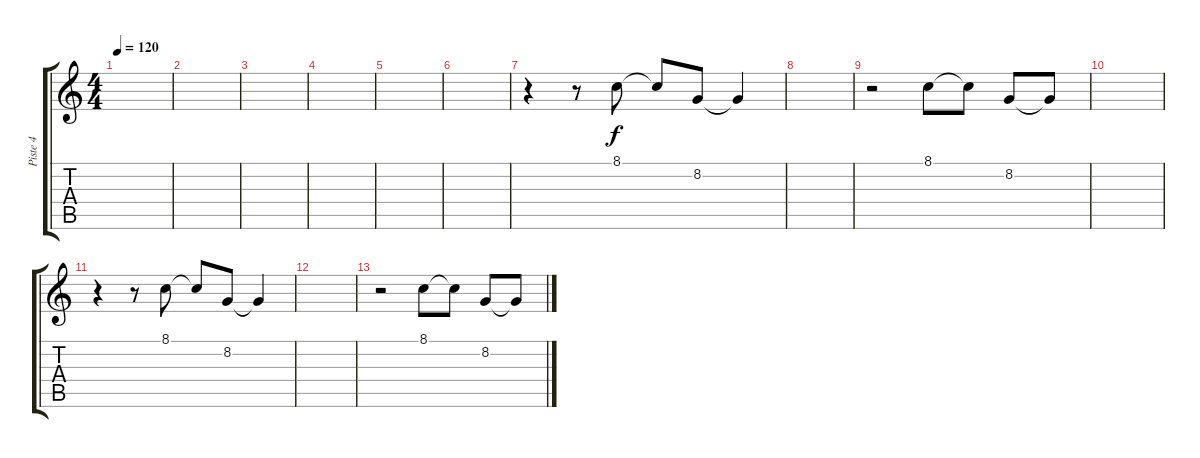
\track ("Piste 4" "Piste 4") {instrument synthstrings1}
\staff {score tabs}
\tuning (E4 B3 G3 D3 A2 E2) {hide}
\ts (4 4)
\tempo 120
\clef g2
\ks c
|
|
|
|
|
|
r.4 r.8 8.1.8 8.1{t}.8 8.2.8 8.2{t}.4 |
|
r.2 8.1.8 8.1{t}.8 8.2.8 8.2{t}.8 |
|
r.4 r.8 8.1.8 8.1{t}.8 8.2.8 8.2{t}.4 |
|
r.2 8.1.8 8.1{t}.8 8.2.8 8.2{t}.8
